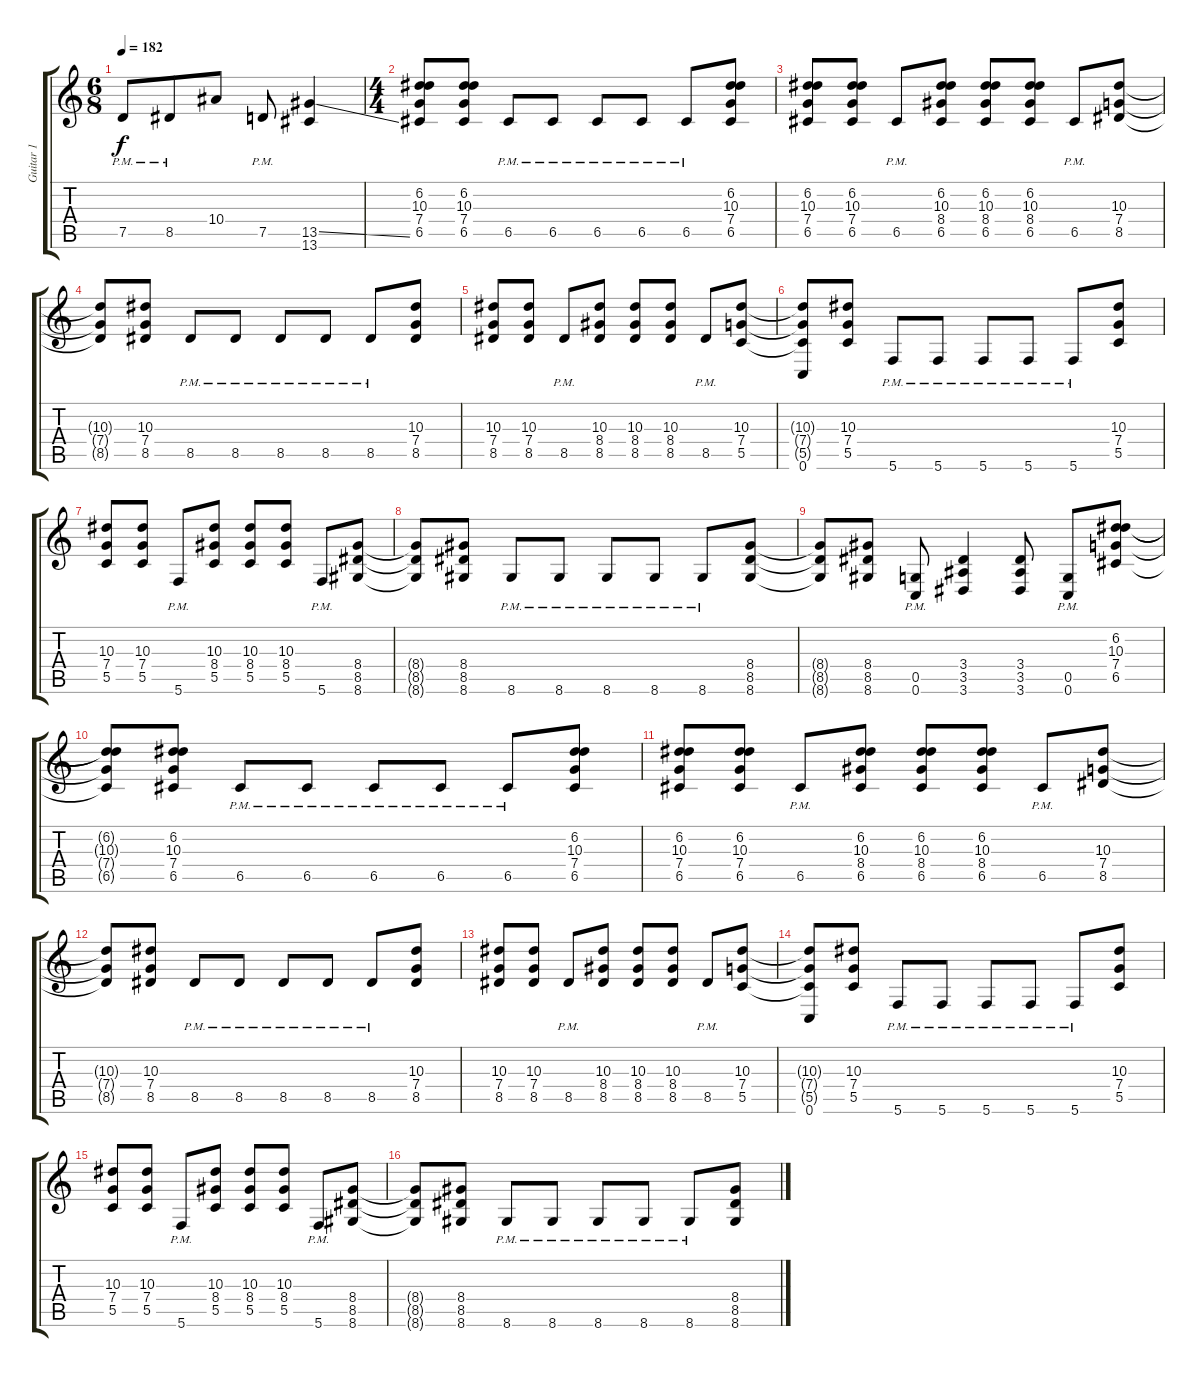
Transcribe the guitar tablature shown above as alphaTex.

\track ("Guitar 1" "Guitar 1") {instrument distortionguitar}
\staff {score tabs}
\tuning (D4 A3 F3 C3 G2 C2) {hide}
\ts (6 8)
\tempo 182
\clef g2
\ks c
7.5{pm}.8{dy f} 8.5{pm}.8 10.4.8 7.5{pm}.8 (13.5{ss} 13.6).4 |
\ts (4 4)
(6.2 10.3 7.4 6.5).8 (6.2 10.3 7.4 6.5).8 6.5{pm}.8 6.5{pm}.8 6.5{pm}.8 6.5{pm}.8 6.5{pm}.8 (6.2 10.3 7.4 6.5).8 |
(6.2 10.3 7.4 6.5).8 (6.2 10.3 7.4 6.5).8 6.5{pm}.8 (6.2 10.3 8.4 6.5).8 (6.2 10.3 8.4 6.5).8 (6.2 10.3 8.4 6.5).8 6.5{pm}.8 (10.3 7.4 8.5).8 |
(10.3{t} 7.4{t} 8.5{t}).8 (10.3 7.4 8.5).8 8.5{pm}.8 8.5{pm}.8 8.5{pm}.8 8.5{pm}.8 8.5{pm}.8 (10.3 7.4 8.5).8 |
(10.3 7.4 8.5).8 (10.3 7.4 8.5).8 8.5{pm}.8 (10.3 8.4 8.5).8 (10.3 8.4 8.5).8 (10.3 8.4 8.5).8 8.5{pm}.8 (10.3 7.4 5.5).8 |
(10.3{t} 7.4{t} 5.5{t} 0.6).8 (10.3 7.4 5.5).8 5.6{pm}.8 5.6{pm}.8 5.6{pm}.8 5.6{pm}.8 5.6{pm}.8 (10.3 7.4 5.5).8 |
(10.3 7.4 5.5).8 (10.3 7.4 5.5).8 5.6{pm}.8 (10.3 8.4 5.5).8 (10.3 8.4 5.5).8 (10.3 8.4 5.5).8 5.6{pm}.8 (8.4 8.5 8.6).8 |
(8.4{t} 8.5{t} 8.6{t}).8 (8.4 8.5 8.6).8 8.6{pm}.8 8.6{pm}.8 8.6{pm}.8 8.6{pm}.8 8.6{pm}.8 (8.4 8.5 8.6).8 |
(8.4{t} 8.5{t} 8.6{t}).8 (8.4 8.5 8.6).8 (0.5{pm} 0.6{pm}).8 (3.4 3.5 3.6).4 (3.4 3.5 3.6).8 (0.5{pm} 0.6{pm}).8 (6.2 10.3 7.4 6.5).8 |
(6.2{t} 10.3{t} 7.4{t} 6.5{t}).8 (6.2 10.3 7.4 6.5).8 6.5{pm}.8 6.5{pm}.8 6.5{pm}.8 6.5{pm}.8 6.5{pm}.8 (6.2 10.3 7.4 6.5).8 |
(6.2 10.3 7.4 6.5).8 (6.2 10.3 7.4 6.5).8 6.5{pm}.8 (6.2 10.3 8.4 6.5).8 (6.2 10.3 8.4 6.5).8 (6.2 10.3 8.4 6.5).8 6.5{pm}.8 (10.3 7.4 8.5).8 |
(10.3{t} 7.4{t} 8.5{t}).8 (10.3 7.4 8.5).8 8.5{pm}.8 8.5{pm}.8 8.5{pm}.8 8.5{pm}.8 8.5{pm}.8 (10.3 7.4 8.5).8 |
(10.3 7.4 8.5).8 (10.3 7.4 8.5).8 8.5{pm}.8 (10.3 8.4 8.5).8 (10.3 8.4 8.5).8 (10.3 8.4 8.5).8 8.5{pm}.8 (10.3 7.4 5.5).8 |
(10.3{t} 7.4{t} 5.5{t} 0.6).8 (10.3 7.4 5.5).8 5.6{pm}.8 5.6{pm}.8 5.6{pm}.8 5.6{pm}.8 5.6{pm}.8 (10.3 7.4 5.5).8 |
(10.3 7.4 5.5).8 (10.3 7.4 5.5).8 5.6{pm}.8 (10.3 8.4 5.5).8 (10.3 8.4 5.5).8 (10.3 8.4 5.5).8 5.6{pm}.8 (8.4 8.5 8.6).8 |
(8.4{t} 8.5{t} 8.6{t}).8 (8.4 8.5 8.6).8 8.6{pm}.8 8.6{pm}.8 8.6{pm}.8 8.6{pm}.8 8.6{pm}.8 (8.4 8.5 8.6).8
